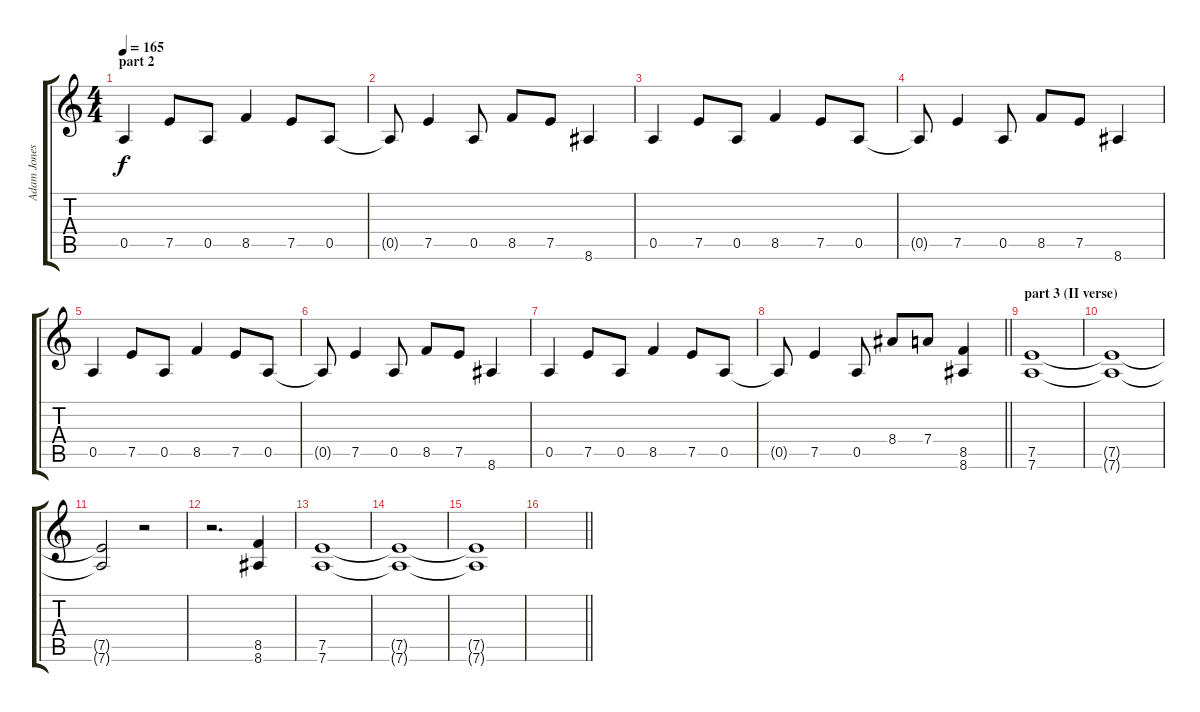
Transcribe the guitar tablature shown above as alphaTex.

\track ("Adam Jones / guitar" "Adam Jones") {instrument distortionguitar}
\staff {score tabs}
\tuning (E4 B3 G3 D3 A2 D2) {hide}
\ts (4 4)
\section ("" "part 2")
\tempo 165
\clef g2
\ks c
0.5.4{dy f} 7.5.8 0.5.8 8.5.4 7.5.8 0.5.8 |
0.5{t}.8 7.5.4 0.5.8 8.5.8 7.5.8 8.6.4 |
0.5.4 7.5.8 0.5.8 8.5.4 7.5.8 0.5.8 |
0.5{t}.8 7.5.4 0.5.8 8.5.8 7.5.8 8.6.4 |
0.5.4 7.5.8 0.5.8 8.5.4 7.5.8 0.5.8 |
0.5{t}.8 7.5.4 0.5.8 8.5.8 7.5.8 8.6.4 |
0.5.4 7.5.8 0.5.8 8.5.4 7.5.8 0.5.8 |
\barLineRight lightlight
0.5{t}.8 7.5.4 0.5.8 8.4.8 7.4.8 (8.5 8.6).4 |
\section ("" "part 3 (II verse)")
(7.5 7.6).1 |
(7.5{t} 7.6{t}).1{volume 0} |
(7.5{t} 7.6{t}).2 r.2 |
r.2{d} (8.5 8.6).4{volume 15} |
(7.5 7.6).1 |
(7.5{t} 7.6{t}).1{volume 0} |
(7.5{t} 7.6{t}).1 |
\barLineRight lightlight
